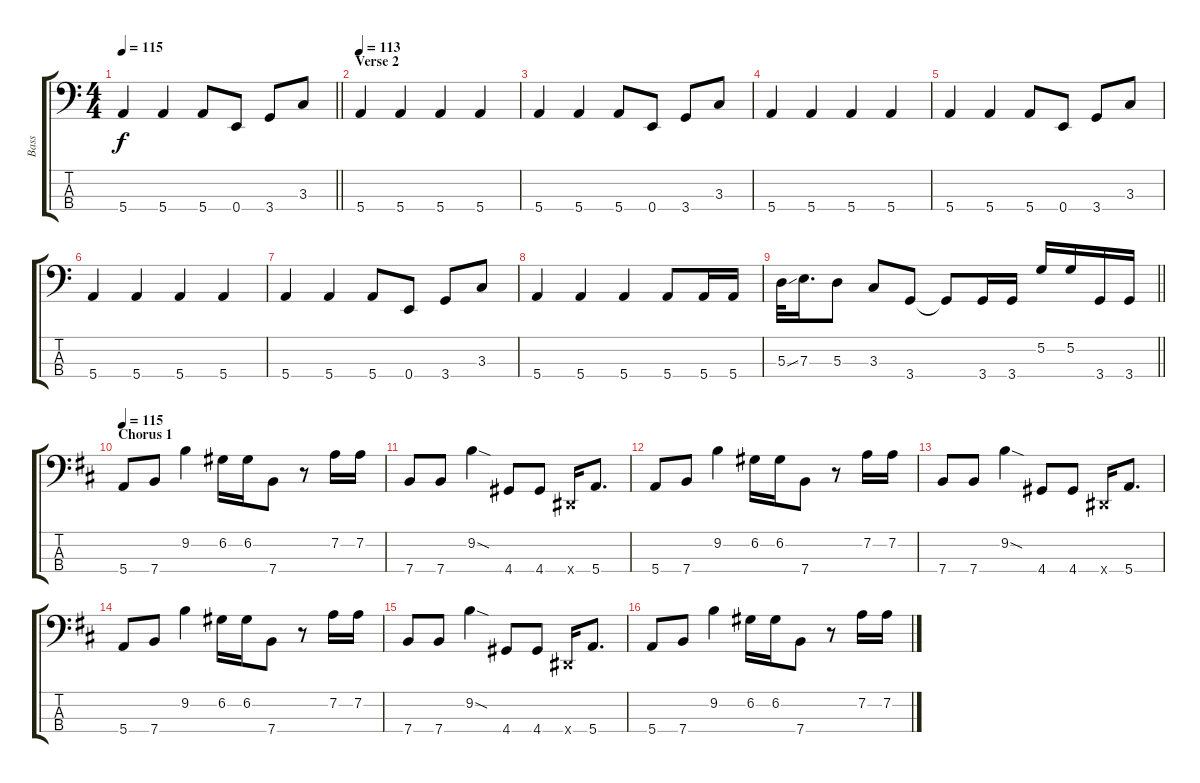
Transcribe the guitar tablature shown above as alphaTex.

\track ("Bass" "Bass") {instrument electricbasspick}
\staff {score tabs}
\tuning (G2 D2 A1 E1) {hide}
\ts (4 4)
\tempo 115
\clef f4
\barLineRight lightlight
\ks c
5.4.4{dy f} 5.4.4 5.4.8 0.4.8 3.4.8 3.3.8 |
\section ("" "Verse 2")
\tempo 113
5.4.4 5.4.4 5.4.4 5.4.4 |
5.4.4 5.4.4 5.4.8 0.4.8 3.4.8 3.3.8 |
5.4.4 5.4.4 5.4.4 5.4.4 |
5.4.4 5.4.4 5.4.8 0.4.8 3.4.8 3.3.8 |
5.4.4 5.4.4 5.4.4 5.4.4 |
5.4.4 5.4.4 5.4.8 0.4.8 3.4.8 3.3.8 |
5.4.4 5.4.4 5.4.4 5.4.8 5.4.16 5.4.16 |
\barLineRight lightlight
5.3{ss}.32 7.3.16{d} 5.3.8 3.3.8 3.4.8 3.4{t}.8 3.4.16 3.4.16 5.2.16 5.2.16 3.4.16 3.4.16 |
\section ("" "Chorus 1")
\tempo 115
\ks d
5.4.8 7.4.8 9.2.4 6.2.16 6.2.16 7.4.8 r.8 7.2.16 7.2.16 |
7.4.8 7.4.8 9.2{sod}.4 4.4.8 4.4.8 -1.4{x}.16 5.4.8{d} |
5.4.8 7.4.8 9.2.4 6.2.16 6.2.16 7.4.8 r.8 7.2.16 7.2.16 |
7.4.8 7.4.8 9.2{sod}.4 4.4.8 4.4.8 -1.4{x}.16 5.4.8{d} |
5.4.8 7.4.8 9.2.4 6.2.16 6.2.16 7.4.8 r.8 7.2.16 7.2.16 |
7.4.8 7.4.8 9.2{sod}.4 4.4.8 4.4.8 -1.4{x}.16 5.4.8{d} |
5.4.8 7.4.8 9.2.4 6.2.16 6.2.16 7.4.8 r.8 7.2.16 7.2.16
